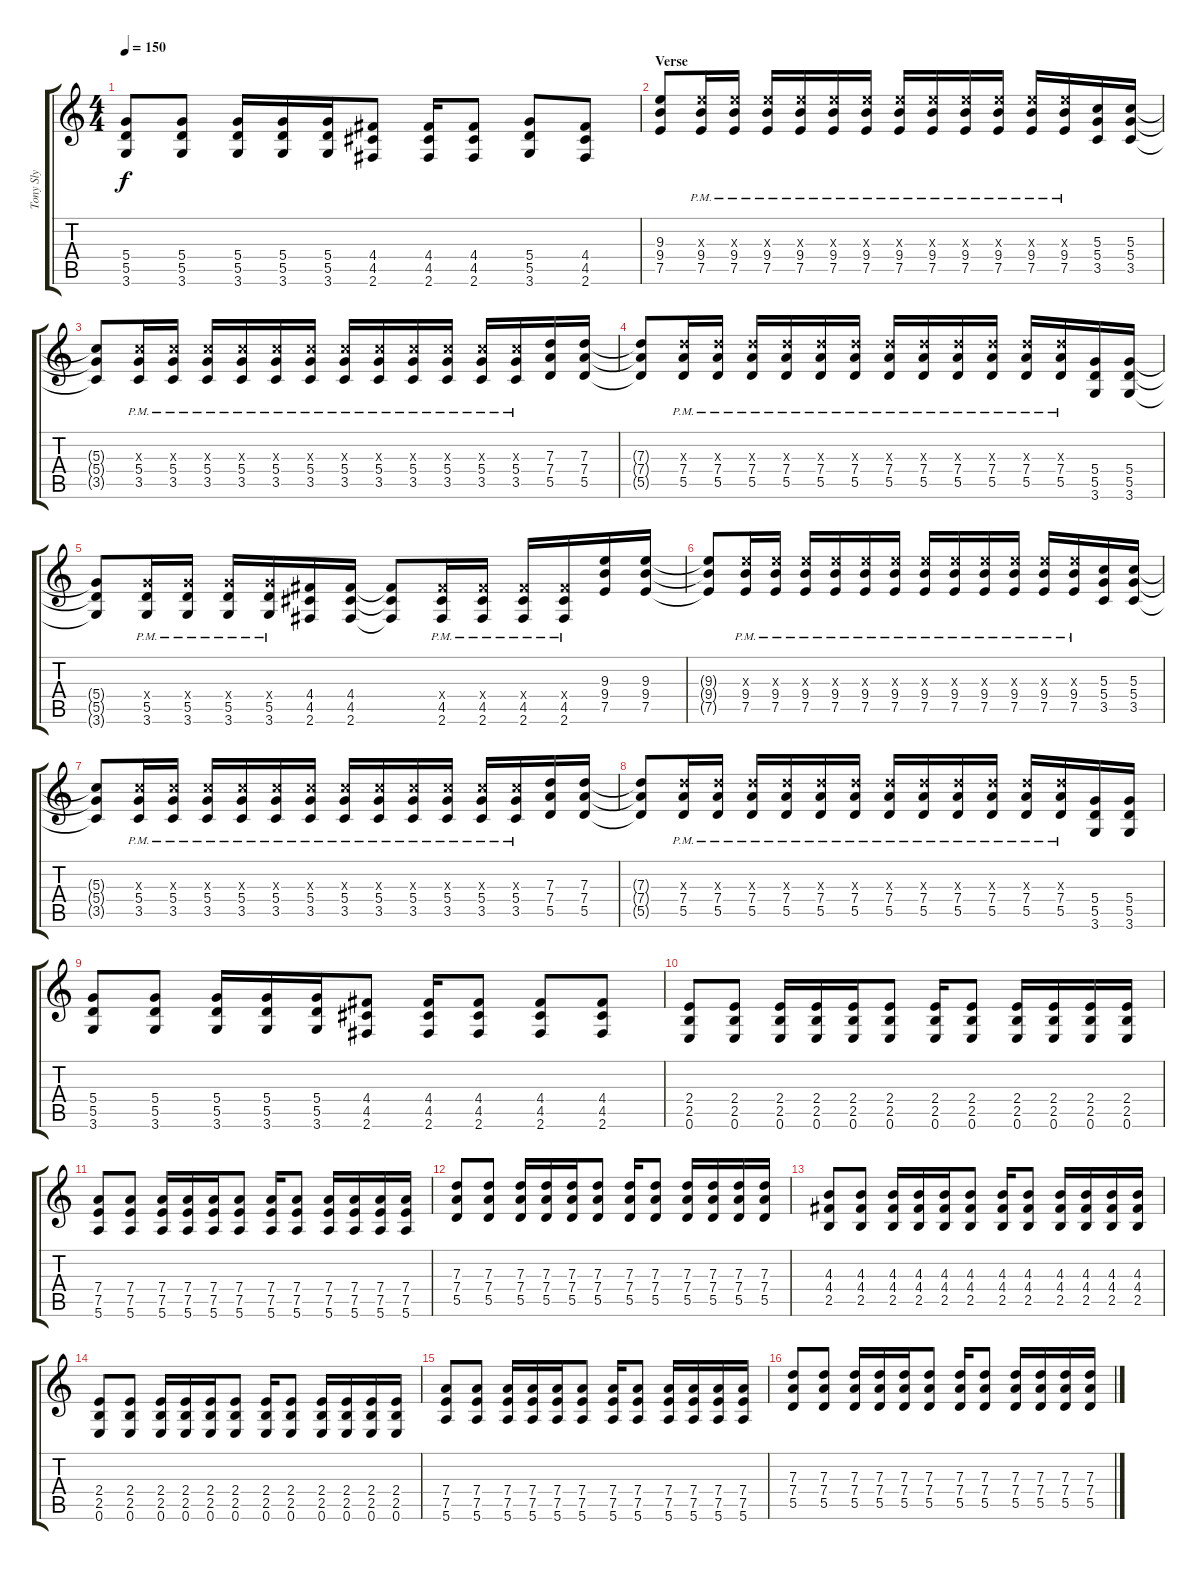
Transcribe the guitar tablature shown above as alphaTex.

\track ("Tony Sly" "Tony Sly") {instrument distortionguitar}
\staff {score tabs}
\tuning (E4 B3 G3 D3 A2 E2) {hide}
\ts (4 4)
\tempo 150
\clef g2
\ks c
(5.4 5.5 3.6).8{dy f} (5.4 5.5 3.6).8 (5.4 5.5 3.6).16 (5.4 5.5 3.6).16 (5.4 5.5 3.6).16 (4.4 4.5 2.6).8 (4.4 4.5 2.6).16 (4.4 4.5 2.6).8 (5.4 5.5 3.6).8 (4.4 4.5 2.6).8 |
\section ("" "Verse")
(9.3 9.4 7.5).8 (9.3{x} 9.4{pm} 7.5).16 (9.3{x} 9.4{pm} 7.5).16 (9.3{x} 9.4{pm} 7.5).16 (9.3{x} 9.4{pm} 7.5).16 (9.3{x} 9.4{pm} 7.5).16 (9.3{x} 9.4{pm} 7.5).16 (9.3{x} 9.4{pm} 7.5).16 (9.3{x} 9.4{pm} 7.5).16 (9.3{x} 9.4{pm} 7.5).16 (9.3{x} 9.4{pm} 7.5).16 (9.3{x} 9.4{pm} 7.5).16 (9.3{x} 9.4{pm} 7.5).16 (5.3 5.4 3.5).16 (5.3 5.4 3.5).16 |
(5.3{t} 5.4{t} 3.5{t}).8 (5.3{x} 5.4{pm} 3.5).16 (5.3{x} 5.4{pm} 3.5).16 (5.3{x} 5.4{pm} 3.5).16 (5.3{x} 5.4{pm} 3.5).16 (5.3{x} 5.4{pm} 3.5).16 (5.3{x} 5.4{pm} 3.5).16 (5.3{x} 5.4{pm} 3.5).16 (5.3{x} 5.4{pm} 3.5).16 (5.3{x} 5.4{pm} 3.5).16 (5.3{x} 5.4{pm} 3.5).16 (5.3{x} 5.4{pm} 3.5).16 (5.3{x} 5.4{pm} 3.5).16 (7.3 7.4 5.5).16 (7.3 7.4 5.5).16 |
(7.3{t} 7.4{t} 5.5{t}).8 (7.3{x} 7.4{pm} 5.5).16 (7.3{x} 7.4{pm} 5.5).16 (7.3{x} 7.4{pm} 5.5).16 (7.3{x} 7.4{pm} 5.5).16 (7.3{x} 7.4{pm} 5.5).16 (7.3{x} 7.4{pm} 5.5).16 (7.3{x} 7.4{pm} 5.5).16 (7.3{x} 7.4{pm} 5.5).16 (7.3{x} 7.4{pm} 5.5).16 (7.3{x} 7.4{pm} 5.5).16 (7.3{x} 7.4{pm} 5.5).16 (7.3{x} 7.4{pm} 5.5).16 (5.4 5.5 3.6).16 (5.4 5.5 3.6).16 |
(5.4{t} 5.5{t} 3.6{t}).8 (5.4{x} 5.5 3.6{pm}).16 (5.4{x} 5.5 3.6{pm}).16 (5.4{x} 5.5 3.6{pm}).16 (5.4{x} 5.5 3.6{pm}).16 (4.4 4.5 2.6).16 (4.4 4.5 2.6).16 (4.4{t} 4.5{t} 2.6{t}).8 (4.4{x} 4.5 2.6{pm}).16 (4.4{x} 4.5 2.6{pm}).16 (4.4{x} 4.5 2.6{pm}).16 (4.4{x} 4.5 2.6{pm}).16 (9.3 9.4 7.5).16 (9.3 9.4 7.5).16 |
(9.3{t} 9.4{t} 7.5{t}).8 (9.3{x} 9.4{pm} 7.5).16 (9.3{x} 9.4{pm} 7.5).16 (9.3{x} 9.4{pm} 7.5).16 (9.3{x} 9.4{pm} 7.5).16 (9.3{x} 9.4{pm} 7.5).16 (9.3{x} 9.4{pm} 7.5).16 (9.3{x} 9.4{pm} 7.5).16 (9.3{x} 9.4{pm} 7.5).16 (9.3{x} 9.4{pm} 7.5).16 (9.3{x} 9.4{pm} 7.5).16 (9.3{x} 9.4{pm} 7.5).16 (9.3{x} 9.4{pm} 7.5).16 (5.3 5.4 3.5).16 (5.3 5.4 3.5).16 |
(5.3{t} 5.4{t} 3.5{t}).8 (5.3{x} 5.4{pm} 3.5).16 (5.3{x} 5.4{pm} 3.5).16 (5.3{x} 5.4{pm} 3.5).16 (5.3{x} 5.4{pm} 3.5).16 (5.3{x} 5.4{pm} 3.5).16 (5.3{x} 5.4{pm} 3.5).16 (5.3{x} 5.4{pm} 3.5).16 (5.3{x} 5.4{pm} 3.5).16 (5.3{x} 5.4{pm} 3.5).16 (5.3{x} 5.4{pm} 3.5).16 (5.3{x} 5.4{pm} 3.5).16 (5.3{x} 5.4{pm} 3.5).16 (7.3 7.4 5.5).16 (7.3 7.4 5.5).16 |
(7.3{t} 7.4{t} 5.5{t}).8 (7.3{x} 7.4{pm} 5.5).16 (7.3{x} 7.4{pm} 5.5).16 (7.3{x} 7.4{pm} 5.5).16 (7.3{x} 7.4{pm} 5.5).16 (7.3{x} 7.4{pm} 5.5).16 (7.3{x} 7.4{pm} 5.5).16 (7.3{x} 7.4{pm} 5.5).16 (7.3{x} 7.4{pm} 5.5).16 (7.3{x} 7.4{pm} 5.5).16 (7.3{x} 7.4{pm} 5.5).16 (7.3{x} 7.4{pm} 5.5).16 (7.3{x} 7.4{pm} 5.5).16 (5.4 5.5 3.6).16 (5.4 5.5 3.6).16 |
(5.4 5.5 3.6).8 (5.4 5.5 3.6).8 (5.4 5.5 3.6).16 (5.4 5.5 3.6).16 (5.4 5.5 3.6).16 (4.4 4.5 2.6).8 (4.4 4.5 2.6).16 (4.4 4.5 2.6).8 (4.4 4.5 2.6).8 (4.4 4.5 2.6).8 |
(2.4 2.5 0.6).8 (2.4 2.5 0.6).8 (2.4 2.5 0.6).16 (2.4 2.5 0.6).16 (2.4 2.5 0.6).16 (2.4 2.5 0.6).8 (2.4 2.5 0.6).16 (2.4 2.5 0.6).8 (2.4 2.5 0.6).16 (2.4 2.5 0.6).16 (2.4 2.5 0.6).16 (2.4 2.5 0.6).16 |
(7.4 7.5 5.6).8 (7.4 7.5 5.6).8 (7.4 7.5 5.6).16 (7.4 7.5 5.6).16 (7.4 7.5 5.6).16 (7.4 7.5 5.6).8 (7.4 7.5 5.6).16 (7.4 7.5 5.6).8 (7.4 7.5 5.6).16 (7.4 7.5 5.6).16 (7.4 7.5 5.6).16 (7.4 7.5 5.6).16 |
(7.3 7.4 5.5).8 (7.3 7.4 5.5).8 (7.3 7.4 5.5).16 (7.3 7.4 5.5).16 (7.3 7.4 5.5).16 (7.3 7.4 5.5).8 (7.3 7.4 5.5).16 (7.3 7.4 5.5).8 (7.3 7.4 5.5).16 (7.3 7.4 5.5).16 (7.3 7.4 5.5).16 (7.3 7.4 5.5).16 |
(4.3 4.4 2.5).8 (4.3 4.4 2.5).8 (4.3 4.4 2.5).16 (4.3 4.4 2.5).16 (4.3 4.4 2.5).16 (4.3 4.4 2.5).8 (4.3 4.4 2.5).16 (4.3 4.4 2.5).8 (4.3 4.4 2.5).16 (4.3 4.4 2.5).16 (4.3 4.4 2.5).16 (4.3 4.4 2.5).16 |
(2.4 2.5 0.6).8 (2.4 2.5 0.6).8 (2.4 2.5 0.6).16 (2.4 2.5 0.6).16 (2.4 2.5 0.6).16 (2.4 2.5 0.6).8 (2.4 2.5 0.6).16 (2.4 2.5 0.6).8 (2.4 2.5 0.6).16 (2.4 2.5 0.6).16 (2.4 2.5 0.6).16 (2.4 2.5 0.6).16 |
(7.4 7.5 5.6).8 (7.4 7.5 5.6).8 (7.4 7.5 5.6).16 (7.4 7.5 5.6).16 (7.4 7.5 5.6).16 (7.4 7.5 5.6).8 (7.4 7.5 5.6).16 (7.4 7.5 5.6).8 (7.4 7.5 5.6).16 (7.4 7.5 5.6).16 (7.4 7.5 5.6).16 (7.4 7.5 5.6).16 |
(7.3 7.4 5.5).8 (7.3 7.4 5.5).8 (7.3 7.4 5.5).16 (7.3 7.4 5.5).16 (7.3 7.4 5.5).16 (7.3 7.4 5.5).8 (7.3 7.4 5.5).16 (7.3 7.4 5.5).8 (7.3 7.4 5.5).16 (7.3 7.4 5.5).16 (7.3 7.4 5.5).16 (7.3 7.4 5.5).16
